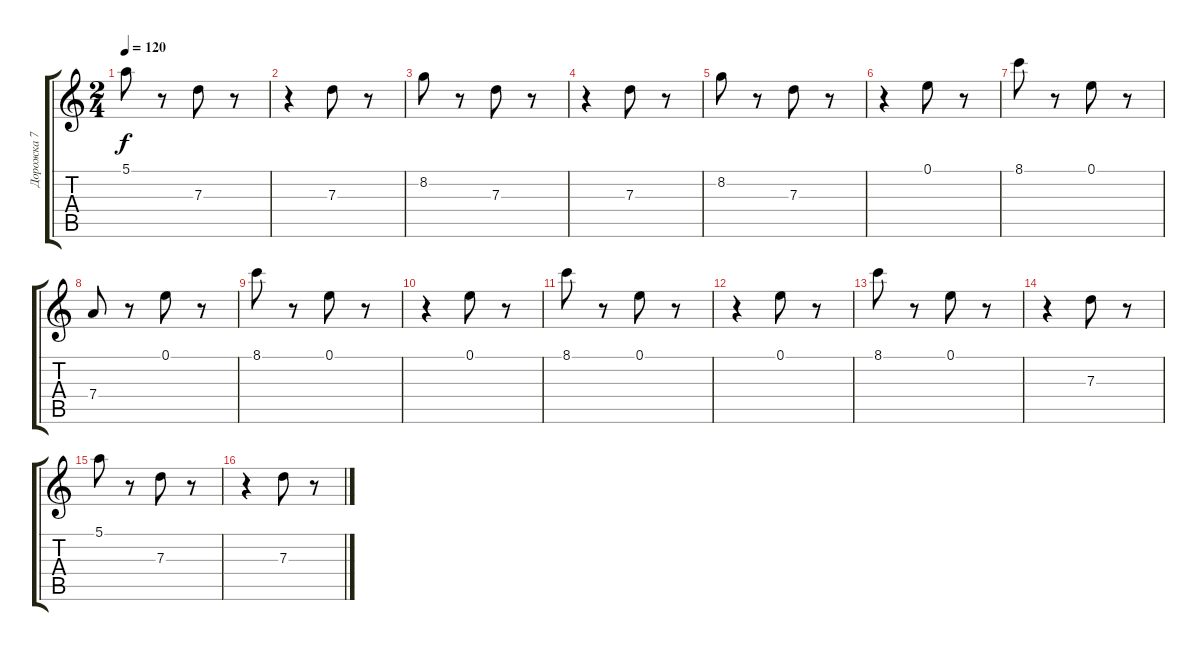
\track ("Дорожка 7" "Дорожка 7") {instrument acousticguitarsteel}
\staff {score tabs}
\tuning (E4 B3 G3 D3 A2 E2) {hide}
\ts (2 4)
\tempo 120
\clef g2
\ks c
5.1.8{dy f} r.8 7.3.8 r.8 |
r.4 7.3.8 r.8 |
8.2.8 r.8 7.3.8 r.8 |
r.4 7.3.8 r.8 |
8.2.8 r.8 7.3.8 r.8 |
r.4 0.1.8 r.8 |
8.1.8 r.8 0.1.8 r.8 |
7.4.8 r.8 0.1.8 r.8 |
8.1.8 r.8 0.1.8 r.8 |
r.4 0.1.8 r.8 |
8.1.8 r.8 0.1.8 r.8 |
r.4 0.1.8 r.8 |
8.1.8 r.8 0.1.8 r.8 |
r.4 7.3.8 r.8 |
5.1.8 r.8 7.3.8 r.8 |
r.4 7.3.8 r.8
